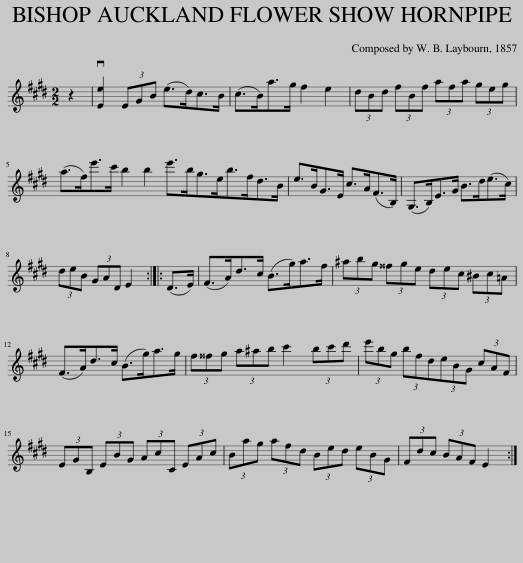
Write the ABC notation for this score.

X:1
L:1/8
M:2/2
I:linebreak $
K:E
V:1 treble
V:1
 z2 | v[Ee]2 (3EGB (e>d)c>B | (c>B)a>g f2 e2 | (3dBd (3fBf (3afa (3geg |$ (a>f)e'>c' b2 b2 e'>bg>eb>fd>B | %5
 e>BG>E c>A(F>B,) | (G,>B,)E>G B>d(e>c) |$ (3deB (3GAD E2 :: (D>E) | (F>A)d>c (B>g)a>f | %10
 (3^abg (3^^fge (3dec (3^Bc=A |$ (F>A)d>c (B>g)a>g | (3f^^fg (3a^ab c'2 (3bc'd' | (3e'bg (3bfd(3eBG (3cAF |$ (3EGB, (3EBG (3AcC (3EAc | %15
 (3Bag (3afd (3Bed (3eBG | (3Fdc (3BAF E2 :| %17
